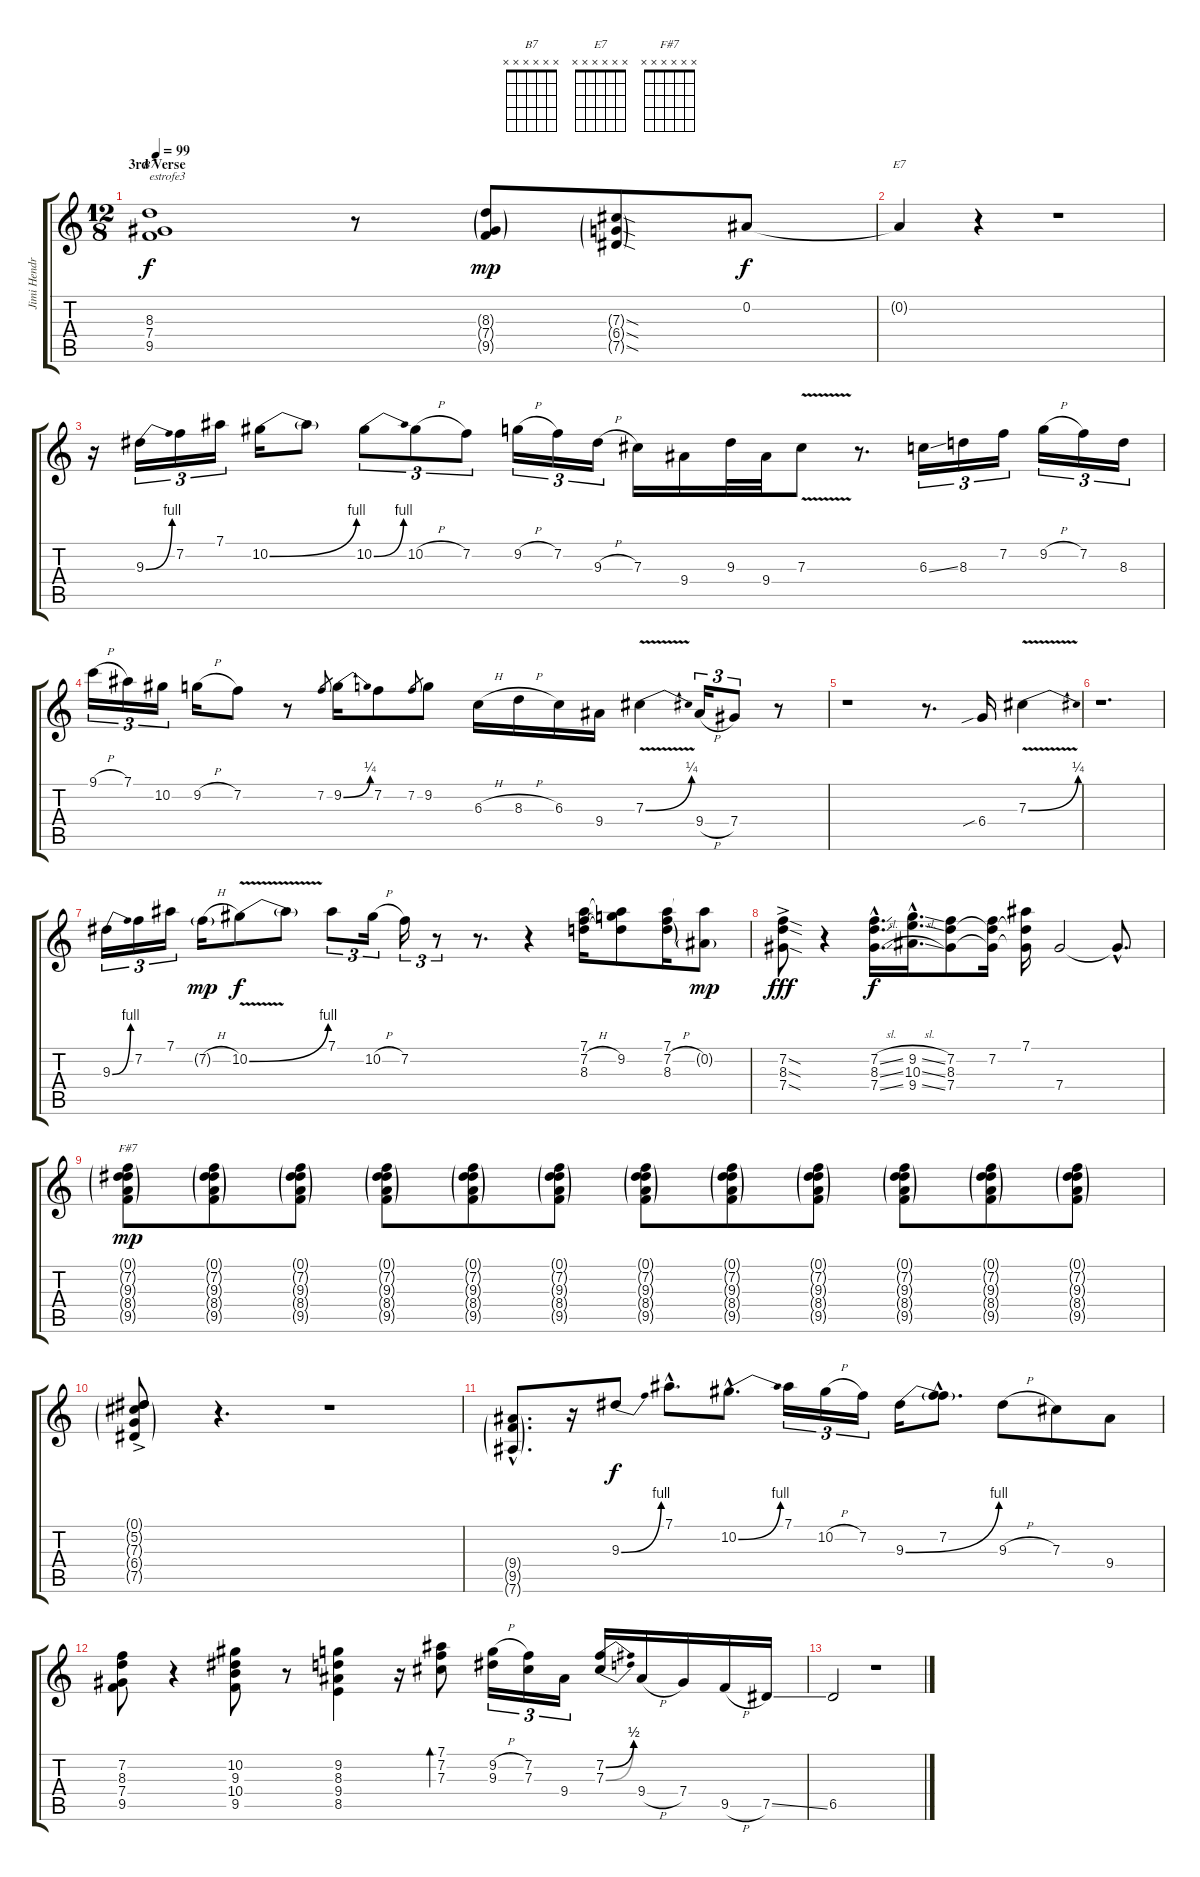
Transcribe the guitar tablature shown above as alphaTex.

\track ("Jimi Hendrix (Guitar)" "Jimi Hendr") {instrument overdrivenguitar}
\staff {score tabs}
\tuning (Eb4 Bb3 Gb3 Db3 Ab2 Eb2) {hide}
\chord ("B7" x x x x x x)
\chord ("E7" x x x x x x)
\chord ("F#7" x x x x x x)
\ts (12 8)
\section ("" "3rd Verse")
\tempo 99
\clef g2
\ks c
(8.3 7.4 9.5).1{ch "B7" txt "estrofe3" dy f} r.8 (8.3{g} 7.4{g} 9.5{g}).8{dy mp} (7.3{sod g} 6.4{sod g} 7.5{sod g}).8 0.2.8{dy f} |
0.2{t}.4{ch "E7"} r.4 r.1 |
r.16 9.3{be (bend 0 0 60 4)}.16{tu (3 2)} 7.2.16{tu (3 2)} 7.1.16{tu (3 2)} 10.2{be (bend 0 0 60 4)}.16 10.2{t}.8 10.2{be (bend 0 0 60 4)}.8{tu (3 2)} 10.2{h}.8{tu (3 2)} 7.2.8{tu (3 2)} 9.2{h}.16{tu (3 2)} 7.2.16{tu (3 2)} 9.3{h}.16{tu (3 2)} 7.3.16 9.4.16 9.3.32 9.4.32 7.3{v}.8 r.8{d} 6.3{ss}.16{tu (3 2)} 8.3.16{tu (3 2)} 7.2.16{tu (3 2)} 9.2{h}.16{tu (3 2)} 7.2.16{tu (3 2)} 8.3.16{tu (3 2)} |
9.1{h}.16{tu (3 2)} 7.1.16{tu (3 2)} 10.2.16{tu (3 2)} 9.2{h}.16 7.2.8 r.8 7.2.8{gr} 9.2{be (bend 0 0 60 1)}.16 7.2.8 7.2.8{gr} 9.2.8 6.3{h}.16 8.3{h}.16 6.3.16 9.4.16 7.3{be (bend 0 0 60 1) v}.4 9.4{h}.16{tu (3 2)} 7.4.8{tu (3 2)} r.8 |
r.1 r.8{d} 6.4{sib}.16 7.3{be (bend 0 0 60 1) v}.4 |
r.1{d} |
9.3{be (bend 0 0 60 4)}.16{tu (3 2)} 7.2.16{tu (3 2)} 7.1.16{tu (3 2)} 7.2{h g}.16{dy mp} 10.2{be (bend 0 0 60 4) v}.8{dy f} 10.2{t}.8 7.1.8{tu (3 2)} 10.2{h}.16{tu (3 2)} 7.2.16{tu (3 2)} r.8{tu (3 2)} r.8{d} r.4 (7.1 7.2{h} 8.3).16 (7.1{t} 9.2 8.3{t}).8 (7.1 7.2{h} 8.3).16 (7.1{t} 0.2{g}).8{dy mp} |
(7.2{sod ac} 8.3{sod} 7.4{sod}).8{dy fff} r.4 (7.2{sl hac} 8.3{sl hac} 7.4{sl hac}).16{d dy f} (9.2{sl hac} 10.3{sl hac} 9.4{sl hac}).16{d} (7.2 8.3 7.4).8 (7.2 8.3{t} 7.4{t}).16 (7.1 8.3{t} 7.4{t}).16 7.4.2 7.4{hac t}.8{d} |
(0.1{g} 7.2{g} 9.3{g} 8.4{g} 9.5{g}).8{ch "F#7" dy mp} (0.1{g} 7.2{g} 9.3{g} 8.4{g} 9.5{g}).8 (0.1{g} 7.2{g} 9.3{g} 8.4{g} 9.5{g}).8 (0.1{g} 7.2{g} 9.3{g} 8.4{g} 9.5{g}).8 (0.1{g} 7.2{g} 9.3{g} 8.4{g} 9.5{g}).8 (0.1{g} 7.2{g} 9.3{g} 8.4{g} 9.5{g}).8 (0.1{g} 7.2{g} 9.3{g} 8.4{g} 9.5{g}).8 (0.1{g} 7.2{g} 9.3{g} 8.4{g} 9.5{g}).8 (0.1{g} 7.2{g} 9.3{g} 8.4{g} 9.5{g}).8 (0.1{g} 7.2{g} 9.3{g} 8.4{g} 9.5{g}).8 (0.1{g} 7.2{g} 9.3{g} 8.4{g} 9.5{g}).8 (0.1{g} 7.2{g} 9.3{g} 8.4{g} 9.5{g}).8 |
(0.1{g ac} 5.2{g} 7.3{g} 6.4{g} 7.5{g}).8 r.4{d} r.1 |
(9.4{g hac} 9.5{g hac} 7.6{g hac}).8{d} r.16 9.3{be (bend 0 0 60 4)}.8{dy f} 7.1{hac}.8{d} 10.2{be (bend 0 0 60 4) hac}.8{d} 7.1.16{tu (3 2)} 10.2{h}.16{tu (3 2)} 7.2.16{tu (3 2)} 9.3{be (bend 0 0 60 4)}.16 (7.2{hac} 9.3{hac t}).8{d} 9.3{h}.8 7.3.8 9.4.8 |
(7.2 8.3 7.4 9.5).8 r.4 (10.2 9.3 10.4 9.5).8 r.8 (9.2 8.3 9.4 8.5).4 r.16 (7.1 7.2 7.3).8{bd 240} (9.2{h} 9.3).16{tu (3 2)} (7.2 7.3).16{tu (3 2)} 9.4.16{tu (3 2)} (7.2{be (bend 0 0 60 2)} 7.3{be (bend 0 0 60 2)}).16 9.4{h}.16 7.4.16 9.5{h}.16 7.5{ss}.16 |
6.5.2 r.1
